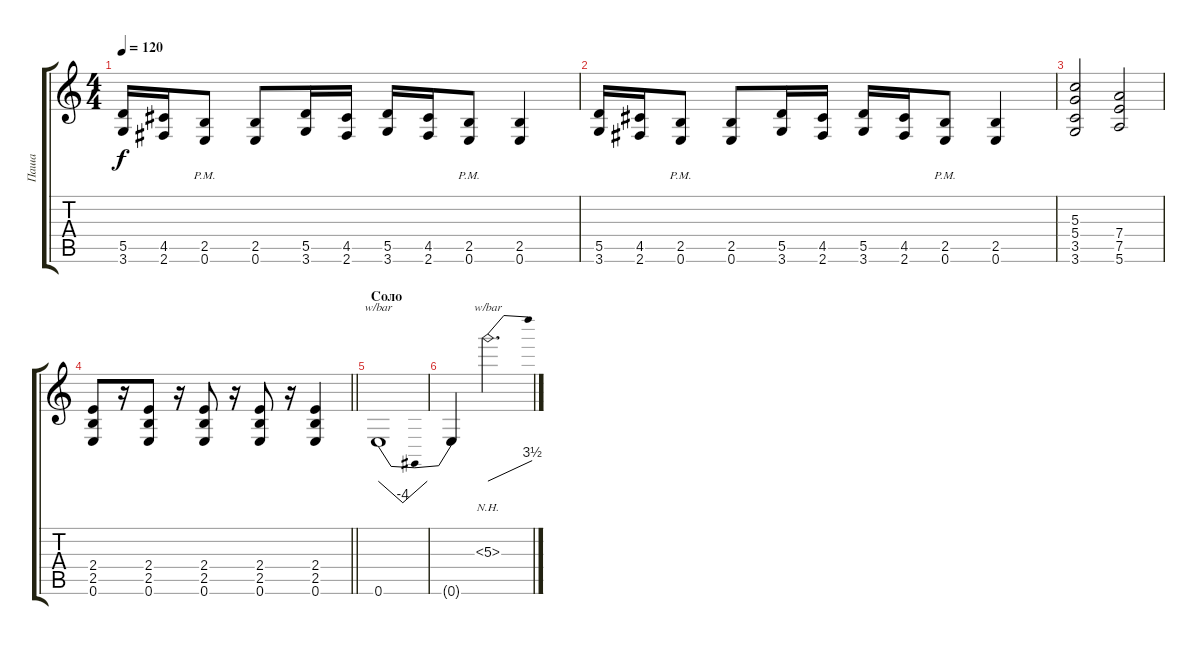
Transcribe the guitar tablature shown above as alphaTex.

\track ("Паша" "Паша") {instrument distortionguitar}
\staff {score tabs}
\tuning (E4 B3 G3 D3 A2 E2) {hide}
\ts (4 4)
\tempo 120
\clef g2
\ks c
(5.5 3.6).16{dy f} (4.5 2.6).16 (2.5{pm} 0.6{pm}).8 (2.5 0.6).8 (5.5 3.6).16 (4.5 2.6).16 (5.5 3.6).16 (4.5 2.6).16 (2.5{pm} 0.6{pm}).8 (2.5 0.6).4 |
(5.5 3.6).16 (4.5 2.6).16 (2.5{pm} 0.6{pm}).8 (2.5 0.6).8 (5.5 3.6).16 (4.5 2.6).16 (5.5 3.6).16 (4.5 2.6).16 (2.5{pm} 0.6{pm}).8 (2.5 0.6).4 |
(5.3 5.4 3.5 3.6).2 (7.4 7.5 5.6).2 |
\barLineRight lightlight
(2.4 2.5 0.6).8 r.16 (2.4 2.5 0.6).8 r.16 (2.4 2.5 0.6).8 r.16 (2.4 2.5 0.6).8 r.16 (2.4 2.5 0.6).4 |
\section ("" "Соло")
0.6.1{tbe (dip default 0 0 32 -16 60 0)} |
0.6{t}.4 5.3{nh}.2{d tbe (dive default 0 0 60 14)}
